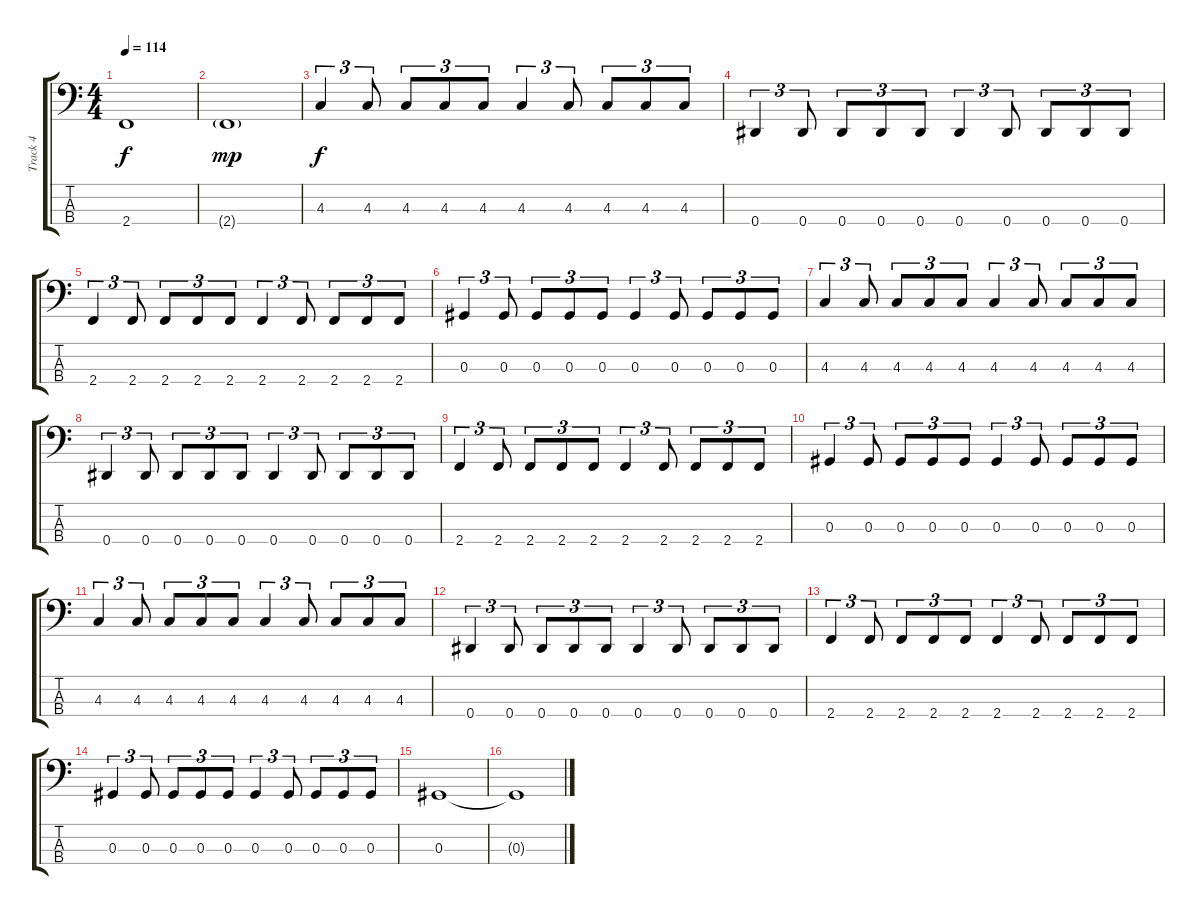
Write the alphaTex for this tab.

\track ("Track 4" "Track 4") {instrument electricbasspick}
\staff {score tabs}
\tuning (Gb2 Db2 Ab1 Eb1) {hide}
\ts (4 4)
\tempo 114
\clef f4
\ks c
2.4.1{dy f} |
2.4{g}.1{dy mp} |
4.3.4{tu (3 2) dy f} 4.3.8{tu (3 2)} 4.3.8{tu (3 2)} 4.3.8{tu (3 2)} 4.3.8{tu (3 2)} 4.3.4{tu (3 2)} 4.3.8{tu (3 2)} 4.3.8{tu (3 2)} 4.3.8{tu (3 2)} 4.3.8{tu (3 2)} |
0.4.4{tu (3 2)} 0.4.8{tu (3 2)} 0.4.8{tu (3 2)} 0.4.8{tu (3 2)} 0.4.8{tu (3 2)} 0.4.4{tu (3 2)} 0.4.8{tu (3 2)} 0.4.8{tu (3 2)} 0.4.8{tu (3 2)} 0.4.8{tu (3 2)} |
2.4.4{tu (3 2)} 2.4.8{tu (3 2)} 2.4.8{tu (3 2)} 2.4.8{tu (3 2)} 2.4.8{tu (3 2)} 2.4.4{tu (3 2)} 2.4.8{tu (3 2)} 2.4.8{tu (3 2)} 2.4.8{tu (3 2)} 2.4.8{tu (3 2)} |
0.3.4{tu (3 2)} 0.3.8{tu (3 2)} 0.3.8{tu (3 2)} 0.3.8{tu (3 2)} 0.3.8{tu (3 2)} 0.3.4{tu (3 2)} 0.3.8{tu (3 2)} 0.3.8{tu (3 2)} 0.3.8{tu (3 2)} 0.3.8{tu (3 2)} |
4.3.4{tu (3 2)} 4.3.8{tu (3 2)} 4.3.8{tu (3 2)} 4.3.8{tu (3 2)} 4.3.8{tu (3 2)} 4.3.4{tu (3 2)} 4.3.8{tu (3 2)} 4.3.8{tu (3 2)} 4.3.8{tu (3 2)} 4.3.8{tu (3 2)} |
0.4.4{tu (3 2)} 0.4.8{tu (3 2)} 0.4.8{tu (3 2)} 0.4.8{tu (3 2)} 0.4.8{tu (3 2)} 0.4.4{tu (3 2)} 0.4.8{tu (3 2)} 0.4.8{tu (3 2)} 0.4.8{tu (3 2)} 0.4.8{tu (3 2)} |
2.4.4{tu (3 2)} 2.4.8{tu (3 2)} 2.4.8{tu (3 2)} 2.4.8{tu (3 2)} 2.4.8{tu (3 2)} 2.4.4{tu (3 2)} 2.4.8{tu (3 2)} 2.4.8{tu (3 2)} 2.4.8{tu (3 2)} 2.4.8{tu (3 2)} |
0.3.4{tu (3 2)} 0.3.8{tu (3 2)} 0.3.8{tu (3 2)} 0.3.8{tu (3 2)} 0.3.8{tu (3 2)} 0.3.4{tu (3 2)} 0.3.8{tu (3 2)} 0.3.8{tu (3 2)} 0.3.8{tu (3 2)} 0.3.8{tu (3 2)} |
4.3.4{tu (3 2)} 4.3.8{tu (3 2)} 4.3.8{tu (3 2)} 4.3.8{tu (3 2)} 4.3.8{tu (3 2)} 4.3.4{tu (3 2)} 4.3.8{tu (3 2)} 4.3.8{tu (3 2)} 4.3.8{tu (3 2)} 4.3.8{tu (3 2)} |
0.4.4{tu (3 2)} 0.4.8{tu (3 2)} 0.4.8{tu (3 2)} 0.4.8{tu (3 2)} 0.4.8{tu (3 2)} 0.4.4{tu (3 2)} 0.4.8{tu (3 2)} 0.4.8{tu (3 2)} 0.4.8{tu (3 2)} 0.4.8{tu (3 2)} |
2.4.4{tu (3 2)} 2.4.8{tu (3 2)} 2.4.8{tu (3 2)} 2.4.8{tu (3 2)} 2.4.8{tu (3 2)} 2.4.4{tu (3 2)} 2.4.8{tu (3 2)} 2.4.8{tu (3 2)} 2.4.8{tu (3 2)} 2.4.8{tu (3 2)} |
0.3.4{tu (3 2)} 0.3.8{tu (3 2)} 0.3.8{tu (3 2)} 0.3.8{tu (3 2)} 0.3.8{tu (3 2)} 0.3.4{tu (3 2)} 0.3.8{tu (3 2)} 0.3.8{tu (3 2)} 0.3.8{tu (3 2)} 0.3.8{tu (3 2)} |
0.3.1 |
0.3{t}.1
